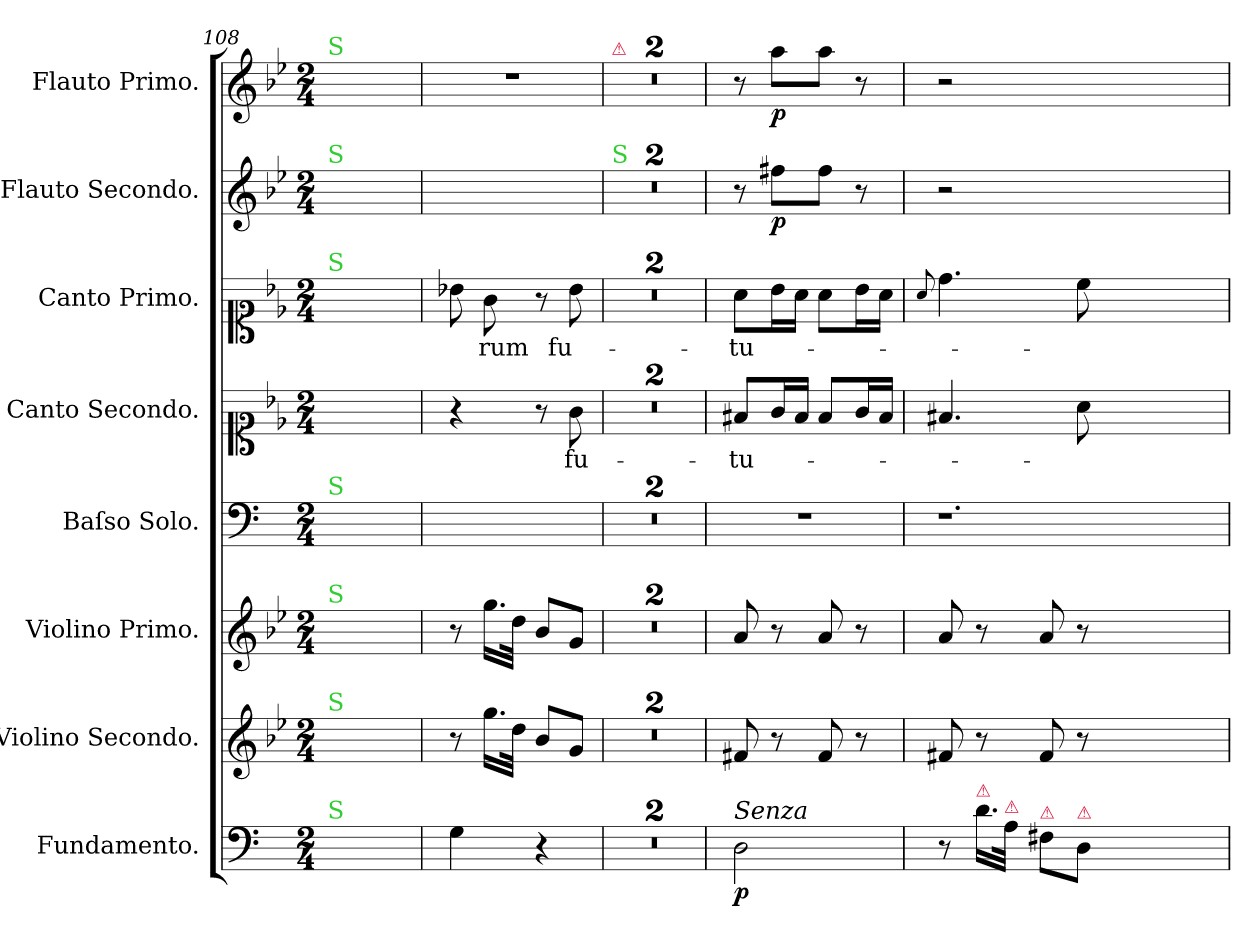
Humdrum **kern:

**kern	**dynam	**kern	**kern	**kern	**kern	**text	**kern	**text	**kern	**dynam	**kern	**dynam
*part8	*part8	*part7	*part6	*part5	*part4	*part4	*part3	*part3	*part2	*part2	*part1	*part1
*staff8	*staff8	*staff7	*staff6	*staff5	*staff4	*staff4	*staff3	*staff3	*staff2	*staff2	*staff1	*staff1
*I"Fundamento.	*	*I"Violino Secondo.	*I"Violino Primo.	*I"Baſso Solo.	*I"Canto Secondo.	*	*I"Canto Primo.	*	*I"Flauto Secondo.	*	*I"Flauto Primo.	*
*I'b	*	*I'vl 2	*I'vl 1	*I'B solo	*I'S 2 solo	*	*I'S 1 solo	*	*I'fl 2	*	*I'fl 1	*
*clefF4	*	*clefG2	*clefG2	*clefF4	*clefC1	*	*clefC1	*	*clefG2	*	*clefG2	*
*	*	*k[b-e-]	*k[b-e-]	*	*k[b-e-]	*	*k[b-e-]	*	*k[b-e-]	*	*k[b-e-]	*
*M2/4	*	*M2/4	*M2/4	*M2/4	*M2/4	*	*M2/4	*	*M2/4	*	*M2/4	*
=108	=108	=108	=108	=108	=108	=108	=108	=108	=108	=108	=108	=108
!	!	!	!	!	!	!	!	!	!	!	!LO:TX:a:color=limegreen:t=S	!
!	!	!	!	!	!	!	!	!	!LO:TX:a:color=limegreen:t=S	!	!	!
!	!	!	!	!	!	!	!LO:TX:a:color=limegreen:t=S	!	!	!	!	!
!	!	!	!	!LO:TX:a:color=limegreen:t=S	!	!	!	!	!	!	!	!
!	!	!	!LO:TX:a:color=limegreen:t=S	!	!	!	!	!	!	!	!	!
!	!	!LO:TX:a:color=limegreen:t=S	!	!	!	!	!	!	!	!	!	!
!LO:TX:a:color=limegreen:t=S	!	!	!	!	!	!	!	!	!	!	!	!
2ryy	.	2ryy	2ryy	2ryy	2ryy	.	2ryy	.	2ryy	.	2ryy	.
=109	=109	=109	=109	=109	=109	=109	=109	=109	=109	=109	=109	=109
4G\	.	8r	8r	2ryy	4r	.	8b-X\	.	2ryy	.	2r	.
.	.	16.gg\LL	16.gg\LL	.	.	.	8g\	-rum	.	.	.	.
.	.	32dd\JJk	32dd\JJk	.	.	.	.	.	.	.	.	.
4r	.	8b-/L	8b-/L	.	8r	.	8r	.	.	.	.	.
.	.	8g/J	8g/J	.	8g\	fu-	8b-\	fu-	.	.	.	.
=110	=110	=110	=110	=110	=110	=110	=110	=110	=110	=110	=110	=110
!	!	!	!	!	!	!	!	!	!	!	!LO:TX:a:color=crimson:t=⚠	!
!	!	!	!	!	!	!	!	!	!LO:TX:a:color=limegreen:t=S	!	!	!
2ryy	.	2ryy	2ryy	2ryy	2ryy	.	2ryy	.	2ryy	.	2r	.
=111	=111	=111	=111	=111	=111	=111	=111	=111	=111	=111	=111	=111
2ryy	.	2ryy	2ryy	2ryy	2ryy	.	2ryy	.	2r	.	2r	.
=112	=112	=112	=112	=112	=112	=112	=112	=112	=112	=112	=112	=112
!LO:TX:a:i:t=Senza	!	!	!	!	!	!	!	!	!	!	!	!
2D\	p	8f#X/	8a/	2r	8f#X/L	-tu-	8a\L	-tu-	8r	.	8r	.
.	.	8r	8r	.	16g/L	.	16b-\L	.	8ff#X\L	p	8aa\L	p
.	.	.	.	.	16f#/JJ	.	16a\JJ	.	.	.	.	.
.	.	8f#/	8a/	.	8f#/L	.	8a\L	.	8ff#\J	.	8aa\J	.
.	.	8r	8r	.	16g/L	.	16b-\L	.	8r	.	8r	.
.	.	.	.	.	16f#/JJ	.	16a\JJ	.	.	.	.	.
=113	=113	=113	=113	=113	=113	=113	=113	=113	=113	=113	=113	=113
.	.	.	.	.	.	.	8qqa/	.	.	.	.	.
8r	.	8f#X/	8a/	1.r	4.f#X/	.	4.dd\	.	2r	.	2r	.
!LO:TX:a:color=crimson:t=⚠	!	!	!	!	!	!	!	!	!	!	!	!
16.d\LL	.	8r	8r	.	.	.	.	.	.	.	.	.
!LO:TX:a:color=crimson:t=⚠	!	!	!	!	!	!	!	!	!	!	!	!
32A\JJk	.	.	.	.	.	.	.	.	.	.	.	.
!LO:TX:a:color=crimson:t=⚠	!	!	!	!	!	!	!	!	!	!	!	!
8F#X\L	.	8f#/	8a/	.	.	.	.	.	.	.	.	.
!LO:TX:a:color=crimson:t=⚠	!	!	!	!	!	!	!	!	!	!	!	!
8D\J	.	8r	8r	.	8a\	.	8cc\	.	.	.	.	.
1ryy	.	1ryy	1ryy	.	1ryy	.	1ryy	.	1ryy	.	1ryy	.
=	=	=	=	=	=	=	=	=	=	=	=	=
*-	*-	*-	*-	*-	*-	*-	*-	*-	*-	*-	*-	*-
